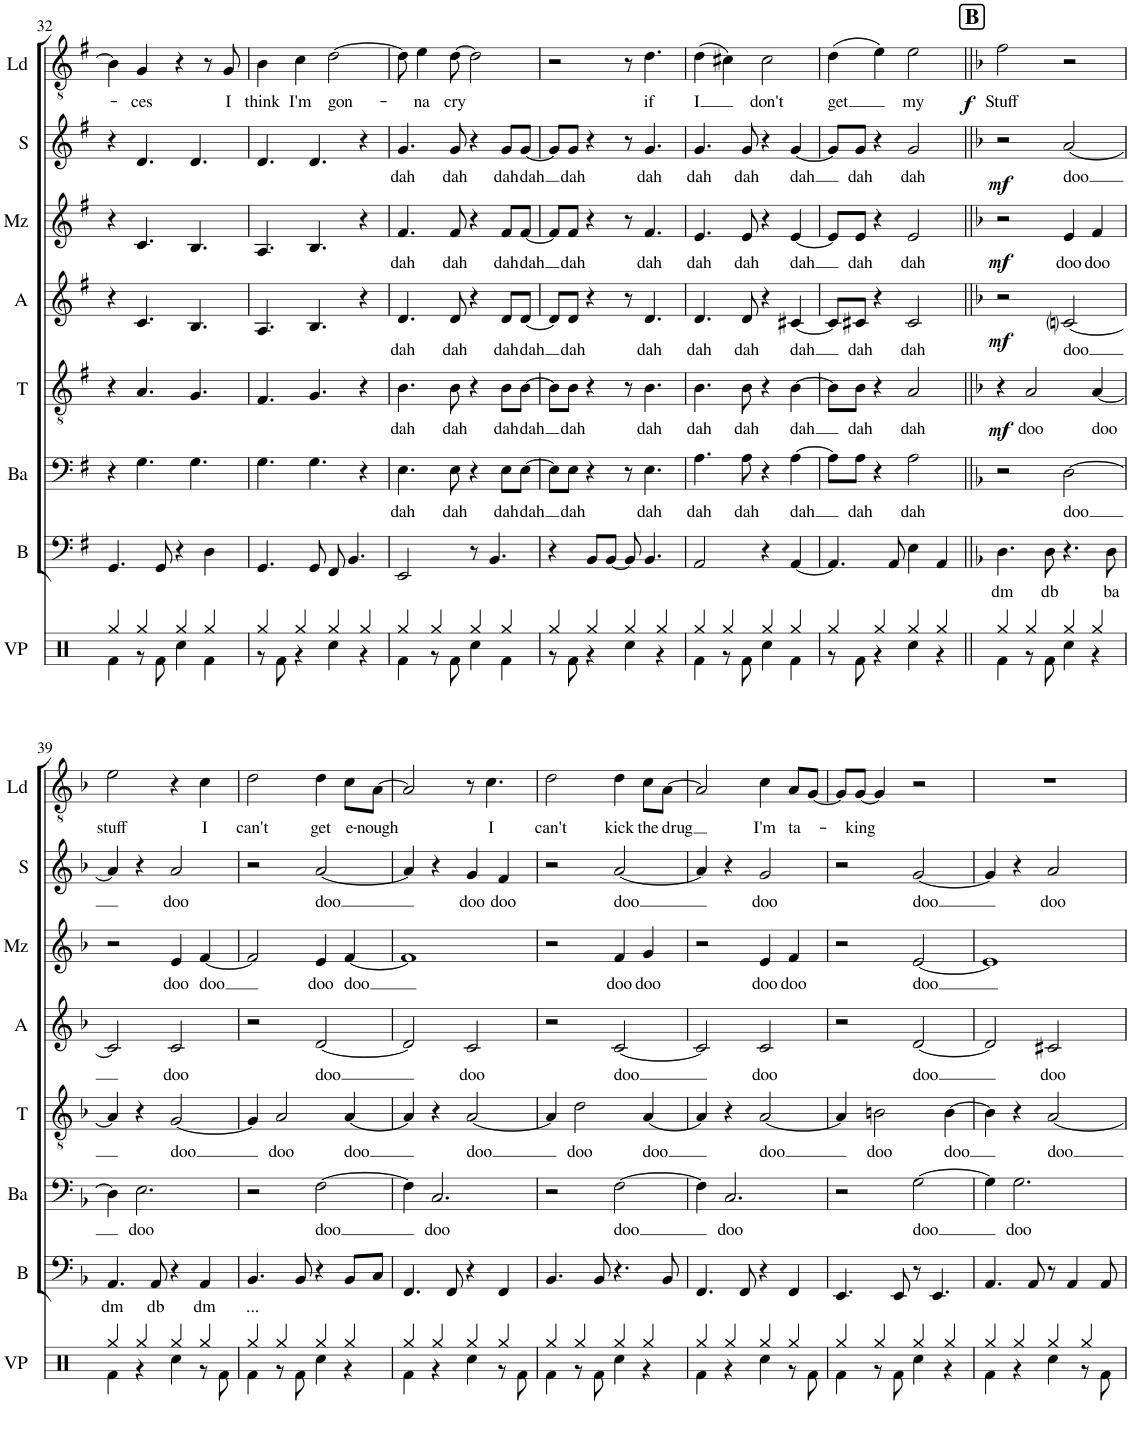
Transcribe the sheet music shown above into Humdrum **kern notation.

**kern	**kern	**text	**kern	**text	**kern	**text	**dynam	**kern	**text	**dynam	**kern	**text	**dynam	**kern	**text	**dynam	**kern	**text	**dynam
*part8	*part7	*part7	*part6	*part6	*part5	*part5	*part5	*part4	*part4	*part4	*part3	*part3	*part3	*part2	*part2	*part2	*part1	*part1	*part1
*staff8	*staff7	*staff7	*staff6	*staff6	*staff5	*staff5	*staff5	*staff4	*staff4	*staff4	*staff3	*staff3	*staff3	*staff2	*staff2	*staff2	*staff1	*staff1	*staff1
*I"Vocal Percussion	*I"Bass	*	*I"Baritone	*	*I"Tenor	*	*	*I"Alto	*	*	*I"Mezzo	*	*	*I"Soprano	*	*	*I"Lead	*	*
*I'VP	*I'B	*	*I'Ba	*	*I'T	*	*	*I'A	*	*	*I'Mz	*	*	*I'S	*	*	*I'Ld	*	*
!!LO:PB:g=z
*clefX	*clefF4	*	*clefF4	*	*clefGv2	*	*	*clefG2	*	*	*clefG2	*	*	*clefG2	*	*	*clefGv2	*	*
*k[]	*k[f#]	*	*k[f#]	*	*k[f#]	*	*	*k[f#]	*	*	*k[f#]	*	*	*k[f#]	*	*	*k[f#]	*	*
*M4/4	*M4/4	*	*M4/4	*	*M4/4	*	*	*M4/4	*	*	*M4/4	*	*	*M4/4	*	*	*M4/4	*	*
=32	=32	=32	=32	=32	=32	=32	=32	=32	=32	=32	=32	=32	=32	=32	=32	=32	=32	=32	=32
*^	*	*	*	*	*	*	*	*	*	*	*	*	*	*	*	*	*	*	*
4Rgg/	4Rf\	4.GG/	.	4r	.	4r	.	.	4r	.	.	4r	.	.	4r	.	.	4B\]	.	.
!	!	!	!	!	!	!	!	!	!	!	!	!	!	!	!	!	!	!	!LO:LY:b	!
4Rgg/	8r	.	.	4.G\	.	4.A/	.	.	4.c/	.	.	4.c/	.	.	4.d/	.	.	4G/	-ces	.
.	8Rf\	8GG/	.	.	.	.	.	.	.	.	.	.	.	.	.	.	.	.	.	.
4Rgg/	4Rcc\	4r	.	.	.	.	.	.	.	.	.	.	.	.	.	.	.	4r	.	.
.	.	.	.	4.G\	.	4.G/	.	.	4.B/	.	.	4.B/	.	.	4.d/	.	.	.	.	.
4Rgg/	4Rf\	4D\	.	.	.	.	.	.	.	.	.	.	.	.	.	.	.	8r	.	.
!	!	!	!	!	!	!	!	!	!	!	!	!	!	!	!	!	!	!	!LO:LY:b	!
.	.	.	.	.	.	.	.	.	.	.	.	.	.	.	.	.	.	8G/	I	.
=33	=33	=33	=33	=33	=33	=33	=33	=33	=33	=33	=33	=33	=33	=33	=33	=33	=33	=33	=33	=33
!	!	!	!	!	!	!	!	!	!	!	!	!	!	!	!	!	!	!	!LO:LY:b	!
4Rgg/	8r	4.GG/	.	4.G\	.	4.F#/	.	.	4.A/	.	.	4.A/	.	.	4.d/	.	.	4B\	think	.
.	8Rf\	.	.	.	.	.	.	.	.	.	.	.	.	.	.	.	.	.	.	.
!	!	!	!	!	!	!	!	!	!	!	!	!	!	!	!	!	!	!	!LO:LY:b	!
4Rgg/	4r	.	.	.	.	.	.	.	.	.	.	.	.	.	.	.	.	4c\	I'm	.
.	.	8GG/	.	4.G\	.	4.G/	.	.	4.B/	.	.	4.B/	.	.	4.d/	.	.	.	.	.
!	!	!	!	!	!	!	!	!	!	!	!	!	!	!	!	!	!	!	!LO:LY:b	!
4Rgg/	4Rcc\	8FF#/	.	.	.	.	.	.	.	.	.	.	.	.	.	.	.	[2d\	gon-	.
.	.	4.BB/	.	.	.	.	.	.	.	.	.	.	.	.	.	.	.	.	.	.
4Rgg/	4r	.	.	4r	.	4r	.	.	4r	.	.	4r	.	.	4r	.	.	.	.	.
=34	=34	=34	=34	=34	=34	=34	=34	=34	=34	=34	=34	=34	=34	=34	=34	=34	=34	=34	=34	=34
!	!	!	!	!	!LO:LY:b	!	!LO:LY:b	!	!	!LO:LY:b	!	!	!LO:LY:b	!	!	!LO:LY:b	!	!	!	!
4Rgg/	4Rf\	2EE/	.	4.E\	dah	4.B\	dah	.	4.d/	dah	.	4.f#/	dah	.	4.g/	dah	.	8d\]	.	.
!	!	!	!	!	!	!	!	!	!	!	!	!	!	!	!	!	!	!	!LO:LY:b	!
.	.	.	.	.	.	.	.	.	.	.	.	.	.	.	.	.	.	4e\	na	.
4Rgg/	8r	.	.	.	.	.	.	.	.	.	.	.	.	.	.	.	.	.	.	.
!	!	!	!	!	!LO:LY:b	!	!LO:LY:b	!	!	!LO:LY:b	!	!	!LO:LY:b	!	!	!LO:LY:b	!	!	!LO:LY:b	!
.	8Rf\	.	.	8E\	dah	8B\	dah	.	8d/	dah	.	8f#/	dah	.	8g/	dah	.	[8d\	cry	.
4Rgg/	4Rcc\	8r	.	4r	.	4r	.	.	4r	.	.	4r	.	.	4r	.	.	2d\]	.	.
.	.	4.BB/	.	.	.	.	.	.	.	.	.	.	.	.	.	.	.	.	.	.
!	!	!	!	!	!LO:LY:b	!	!LO:LY:b	!	!	!LO:LY:b	!	!	!LO:LY:b	!	!	!LO:LY:b	!	!	!	!
4Rgg/	4Rf\	.	.	8E\L	dah	8B\L	dah	.	8d/L	dah	.	8f#/L	dah	.	8g/L	dah	.	.	.	.
!	!	!	!	!	!LO:LY:b	!	!LO:LY:b	!	!	!LO:LY:b	!	!	!LO:LY:b	!	!	!LO:LY:b	!	!	!	!
.	.	.	.	[8E\J	dah	[8B\J	dah	.	[8d/J	dah	.	[8f#/J	dah	.	[8g/J	dah	.	.	.	.
=35	=35	=35	=35	=35	=35	=35	=35	=35	=35	=35	=35	=35	=35	=35	=35	=35	=35	=35	=35	=35
4Rgg/	8r	4r	.	8E\L]	.	8B\L]	.	.	8d/L]	.	.	8f#/L]	.	.	8g/L]	.	.	2r	.	.
!	!	!	!	!	!LO:LY:b	!	!LO:LY:b	!	!	!LO:LY:b	!	!	!LO:LY:b	!	!	!LO:LY:b	!	!	!	!
.	8Rf\	.	.	8E\J	dah	8B\J	dah	.	8d/J	dah	.	8f#/J	dah	.	8g/J	dah	.	.	.	.
4Rgg/	4r	8BB/L	.	4r	.	4r	.	.	4r	.	.	4r	.	.	4r	.	.	.	.	.
.	.	[8BB/J	.	.	.	.	.	.	.	.	.	.	.	.	.	.	.	.	.	.
4Rgg/	4Rcc\	8BB/]	.	8r	.	8r	.	.	8r	.	.	8r	.	.	8r	.	.	8r	.	.
!	!	!	!	!	!LO:LY:b	!	!LO:LY:b	!	!	!LO:LY:b	!	!	!LO:LY:b	!	!	!LO:LY:b	!	!	!LO:LY:b	!
.	.	4.BB/	.	4.E\	dah	4.B\	dah	.	4.d/	dah	.	4.f#/	dah	.	4.g/	dah	.	4.d\	if	.
4Rgg/	4r	.	.	.	.	.	.	.	.	.	.	.	.	.	.	.	.	.	.	.
=36	=36	=36	=36	=36	=36	=36	=36	=36	=36	=36	=36	=36	=36	=36	=36	=36	=36	=36	=36	=36
!	!	!	!	!	!LO:LY:b	!	!LO:LY:b	!	!	!LO:LY:b	!	!	!LO:LY:b	!	!	!LO:LY:b	!	!	!LO:LY:b	!
4Rgg/	4Rf\	2AA/	.	4.A\	dah	4.B\	dah	.	4.d/	dah	.	4.e/	dah	.	4.g/	dah	.	(4d\	I	.
4Rgg/	8r	.	.	.	.	.	.	.	.	.	.	.	.	.	.	.	.	4c#X\)	.	.
!	!	!	!	!	!LO:LY:b	!	!LO:LY:b	!	!	!LO:LY:b	!	!	!LO:LY:b	!	!	!LO:LY:b	!	!	!	!
.	8Rf\	.	.	8A\	dah	8B\	dah	.	8d/	dah	.	8e/	dah	.	8g/	dah	.	.	.	.
!	!	!	!	!	!	!	!	!	!	!	!	!	!	!	!	!	!	!	!LO:LY:b	!
4Rgg/	4Rcc\	4r	.	4r	.	4r	.	.	4r	.	.	4r	.	.	4r	.	.	2c#\	don't	.
!	!	!	!	!	!LO:LY:b	!	!LO:LY:b	!	!	!LO:LY:b	!	!	!LO:LY:b	!	!	!LO:LY:b	!	!	!	!
4Rgg/	4Rf\	[4AA/	.	[4A\	dah	[4B\	dah	.	[4c#X/	dah	.	[4e/	dah	.	[4g/	dah	.	.	.	.
=37	=37	=37	=37	=37	=37	=37	=37	=37	=37	=37	=37	=37	=37	=37	=37	=37	=37	=37	=37	=37
!	!	!	!	!	!	!	!	!	!	!	!	!	!	!	!	!	!	!	!LO:LY:b	!
4Rgg/	8r	4.AA/]	.	8A\L]	.	8B\L]	.	.	8c#/L]	.	.	8e/L]	.	.	8g/L]	.	.	(4d\	get	.
!	!	!	!	!	!LO:LY:b	!	!LO:LY:b	!	!	!LO:LY:b	!	!	!LO:LY:b	!	!	!LO:LY:b	!	!	!	!
.	8Rf\	.	.	8A\J	dah	8B\J	dah	.	8c#X/J	dah	.	8e/J	dah	.	8g/J	dah	.	.	.	.
4Rgg/	4r	.	.	4r	.	4r	.	.	4r	.	.	4r	.	.	4r	.	.	4e\)	.	.
.	.	8AA/	.	.	.	.	.	.	.	.	.	.	.	.	.	.	.	.	.	.
!	!	!	!	!	!LO:LY:b	!	!LO:LY:b	!	!	!LO:LY:b	!	!	!LO:LY:b	!	!	!LO:LY:b	!	!	!LO:LY:b	!
4Rgg/	4Rcc\	4E\	.	2A\	dah	2A/	dah	.	2c#/	dah	.	2e/	dah	.	2g/	dah	.	2e\	my	.
4Rgg/	4r	4AA/	.	.	.	.	.	.	.	.	.	.	.	.	.	.	.	.	.	.
!!LO:REH:place=s1:a:B:cj:fs=14:t=B
=38||	=38||	=38||	=38||	=38||	=38||	=38||	=38||	=38||	=38||	=38||	=38||	=38||	=38||	=38||	=38||	=38||	=38||	=38||	=38||	=38||
*	*	*k[b-]	*	*k[b-]	*	*k[b-]	*	*	*k[b-]	*	*	*k[b-]	*	*	*k[b-]	*	*	*k[b-]	*	*
!	!	!	!LO:LY:b	!	!	!	!	!LO:DY:b	!	!	!LO:DY:b	!	!	!LO:DY:b	!	!	!LO:DY:b	!	!LO:LY:b	!LO:DY:b
4Rgg/	4Rf\	4.D\	dm	2r	.	4r	.	mf	2r	.	mf	2r	.	mf	2r	.	mf	2f\	Stuff	f
!	!	!	!	!	!	!	!LO:LY:b	!	!	!	!	!	!	!	!	!	!	!	!	!
4Rgg/	8r	.	.	.	.	2A/	doo	.	.	.	.	.	.	.	.	.	.	.	.	.
!	!	!	!LO:LY:b	!	!	!	!	!	!	!	!	!	!	!	!	!	!	!	!	!
.	8Rf\	8D\	db	.	.	.	.	.	.	.	.	.	.	.	.	.	.	.	.	.
!	!	!	!	!	!LO:LY:b	!	!	!	!	!LO:LY:b	!	!	!LO:LY:b	!	!	!LO:LY:b	!	!	!	!
4Rgg/	4Rcc\	4.r	.	[2D\	doo	.	.	.	[2cni/	doo	.	4e/	doo	.	[2a/	doo	.	2r	.	.
!	!	!	!	!	!	!	!LO:LY:b	!	!	!	!	!	!LO:LY:b	!	!	!	!	!	!	!
4Rgg/	4r	.	.	.	.	[4A/	doo	.	.	.	.	4f/	doo	.	.	.	.	.	.	.
!	!	!	!LO:LY:b	!	!	!	!	!	!	!	!	!	!	!	!	!	!	!	!	!
.	.	8D\	ba	.	.	.	.	.	.	.	.	.	.	.	.	.	.	.	.	.
!!LO:LB:g=z
=39	=39	=39	=39	=39	=39	=39	=39	=39	=39	=39	=39	=39	=39	=39	=39	=39	=39	=39	=39	=39
!	!	!	!LO:LY:b	!	!	!	!	!	!	!	!	!	!	!	!	!	!	!	!LO:LY:b	!
4Rgg/	4Rf\	4.AA/	dm	4D\]	.	4A/]	.	.	2c/]	.	.	2r	.	.	4a/]	.	.	2e\	stuff	.
!	!	!	!	!	!LO:LY:b	!	!	!	!	!	!	!	!	!	!	!	!	!	!	!
4Rgg/	4r	.	.	2.E\	doo	4r	.	.	.	.	.	.	.	.	4r	.	.	.	.	.
!	!	!	!LO:LY:b	!	!	!	!	!	!	!	!	!	!	!	!	!	!	!	!	!
.	.	8AA/	db	.	.	.	.	.	.	.	.	.	.	.	.	.	.	.	.	.
!	!	!	!	!	!	!	!LO:LY:b	!	!	!LO:LY:b	!	!	!LO:LY:b	!	!	!LO:LY:b	!	!	!	!
4Rgg/	4Rcc\	4r	.	.	.	[2G/	doo	.	2c/	doo	.	4e/	doo	.	2a/	doo	.	4r	.	.
!	!	!	!LO:LY:b	!	!	!	!	!	!	!	!	!	!LO:LY:b	!	!	!	!	!	!LO:LY:b	!
4Rgg/	8r	4AA/	dm	.	.	.	.	.	.	.	.	[4f/	doo	.	.	.	.	4c\	I	.
.	8Rf\	.	.	.	.	.	.	.	.	.	.	.	.	.	.	.	.	.	.	.
=40	=40	=40	=40	=40	=40	=40	=40	=40	=40	=40	=40	=40	=40	=40	=40	=40	=40	=40	=40	=40
!	!	!	!LO:LY:b	!	!	!	!	!	!	!	!	!	!	!	!	!	!	!	!LO:LY:b	!
4Rgg/	4Rf\	4.BB-/	...	2r	.	4G/]	.	.	2r	.	.	2f/]	.	.	2r	.	.	2d\	can't	.
!	!	!	!	!	!	!	!LO:LY:b	!	!	!	!	!	!	!	!	!	!	!	!	!
4Rgg/	8r	.	.	.	.	2A/	doo	.	.	.	.	.	.	.	.	.	.	.	.	.
.	8Rf\	8BB-/	.	.	.	.	.	.	.	.	.	.	.	.	.	.	.	.	.	.
!	!	!	!	!	!LO:LY:b	!	!	!	!	!LO:LY:b	!	!	!LO:LY:b	!	!	!LO:LY:b	!	!	!LO:LY:b	!
4Rgg/	4Rcc\	4r	.	[2F\	doo	.	.	.	[2d/	doo	.	4e/	doo	.	[2a/	doo	.	4d\	get	.
!	!	!	!	!	!	!	!LO:LY:b	!	!	!	!	!	!LO:LY:b	!	!	!	!	!	!LO:LY:b	!
4Rgg/	4r	8BB-/L	.	.	.	[4A/	doo	.	.	.	.	[4f/	doo	.	.	.	.	8c\L	e-	.
!	!	!	!	!	!	!	!	!	!	!	!	!	!	!	!	!	!	!	!LO:LY:b	!
.	.	8C/J	.	.	.	.	.	.	.	.	.	.	.	.	.	.	.	[8A\J	-nough	.
=41	=41	=41	=41	=41	=41	=41	=41	=41	=41	=41	=41	=41	=41	=41	=41	=41	=41	=41	=41	=41
4Rgg/	4Rf\	4.FF/	.	4F\]	.	4A/]	.	.	2d/]	.	.	1f]	.	.	4a/]	.	.	2A/]	.	.
!	!	!	!	!	!LO:LY:b	!	!	!	!	!	!	!	!	!	!	!	!	!	!	!
4Rgg/	4r	.	.	2.C/	doo	4r	.	.	.	.	.	.	.	.	4r	.	.	.	.	.
.	.	8FF/	.	.	.	.	.	.	.	.	.	.	.	.	.	.	.	.	.	.
!	!	!	!	!	!	!	!LO:LY:b	!	!	!LO:LY:b	!	!	!	!	!	!LO:LY:b	!	!	!	!
4Rgg/	4Rcc\	4r	.	.	.	[2A/	doo	.	2c/	doo	.	.	.	.	4g/	doo	.	8r	.	.
!	!	!	!	!	!	!	!	!	!	!	!	!	!	!	!	!	!	!	!LO:LY:b	!
.	.	.	.	.	.	.	.	.	.	.	.	.	.	.	.	.	.	4.c\	I	.
!	!	!	!	!	!	!	!	!	!	!	!	!	!	!	!	!LO:LY:b	!	!	!	!
4Rgg/	8r	4FF/	.	.	.	.	.	.	.	.	.	.	.	.	4f/	doo	.	.	.	.
.	8Rf\	.	.	.	.	.	.	.	.	.	.	.	.	.	.	.	.	.	.	.
=42	=42	=42	=42	=42	=42	=42	=42	=42	=42	=42	=42	=42	=42	=42	=42	=42	=42	=42	=42	=42
!	!	!	!	!	!	!	!	!	!	!	!	!	!	!	!	!	!	!	!LO:LY:b	!
4Rgg/	4Rf\	4.BB-/	.	2r	.	4A/]	.	.	2r	.	.	2r	.	.	2r	.	.	2d\	can't	.
!	!	!	!	!	!	!	!LO:LY:b	!	!	!	!	!	!	!	!	!	!	!	!	!
4Rgg/	8r	.	.	.	.	2d\	doo	.	.	.	.	.	.	.	.	.	.	.	.	.
.	8Rf\	8BB-/	.	.	.	.	.	.	.	.	.	.	.	.	.	.	.	.	.	.
!	!	!	!	!	!LO:LY:b	!	!	!	!	!LO:LY:b	!	!	!LO:LY:b	!	!	!LO:LY:b	!	!	!LO:LY:b	!
4Rgg/	4Rcc\	4.r	.	[2F\	doo	.	.	.	[2c/	doo	.	4f/	doo	.	[2a/	doo	.	4d\	kick	.
!	!	!	!	!	!	!	!LO:LY:b	!	!	!	!	!	!LO:LY:b	!	!	!	!	!	!LO:LY:b	!
4Rgg/	4r	.	.	.	.	[4A/	doo	.	.	.	.	4g/	doo	.	.	.	.	8c\L	the	.
!	!	!	!	!	!	!	!	!	!	!	!	!	!	!	!	!	!	!	!LO:LY:b	!
.	.	8BB-/	.	.	.	.	.	.	.	.	.	.	.	.	.	.	.	[8A\J	drug	.
=43	=43	=43	=43	=43	=43	=43	=43	=43	=43	=43	=43	=43	=43	=43	=43	=43	=43	=43	=43	=43
4Rgg/	4Rf\	4.FF/	.	4F\]	.	4A/]	.	.	2c/]	.	.	2r	.	.	4a/]	.	.	2A/]	.	.
!	!	!	!	!	!LO:LY:b	!	!	!	!	!	!	!	!	!	!	!	!	!	!	!
4Rgg/	4r	.	.	2.C/	doo	4r	.	.	.	.	.	.	.	.	4r	.	.	.	.	.
.	.	8FF/	.	.	.	.	.	.	.	.	.	.	.	.	.	.	.	.	.	.
!	!	!	!	!	!	!	!LO:LY:b	!	!	!LO:LY:b	!	!	!LO:LY:b	!	!	!LO:LY:b	!	!	!LO:LY:b	!
4Rgg/	4Rcc\	4r	.	.	.	[2A/	doo	.	2c/	doo	.	4e/	doo	.	2g/	doo	.	4c\	I'm	.
!	!	!	!	!	!	!	!	!	!	!	!	!	!LO:LY:b	!	!	!	!	!	!LO:LY:b	!
4Rgg/	8r	4FF/	.	.	.	.	.	.	.	.	.	4f/	doo	.	.	.	.	8A/L	ta-	.
.	8Rf\	.	.	.	.	.	.	.	.	.	.	.	.	.	.	.	.	[8G/J	.	.
=44	=44	=44	=44	=44	=44	=44	=44	=44	=44	=44	=44	=44	=44	=44	=44	=44	=44	=44	=44	=44
4Rgg/	4Rf\	4.EE/	.	2r	.	4A/]	.	.	2r	.	.	2r	.	.	2r	.	.	8G/L]	.	.
!	!	!	!	!	!	!	!	!	!	!	!	!	!	!	!	!	!	!	!LO:LY:b	!
.	.	.	.	.	.	.	.	.	.	.	.	.	.	.	.	.	.	[8G/J	-king	.
!	!	!	!	!	!	!	!LO:LY:b	!	!	!	!	!	!	!	!	!	!	!	!	!
4Rgg/	8r	.	.	.	.	2Bn\	doo	.	.	.	.	.	.	.	.	.	.	4G/]	.	.
.	8Rf\	8EE/	.	.	.	.	.	.	.	.	.	.	.	.	.	.	.	.	.	.
!	!	!	!	!	!LO:LY:b	!	!	!	!	!LO:LY:b	!	!	!LO:LY:b	!	!	!LO:LY:b	!	!	!	!
4Rgg/	4Rcc\	8r	.	[2G\	doo	.	.	.	[2d/	doo	.	[2e/	doo	.	[2g/	doo	.	2r	.	.
.	.	4.EE/	.	.	.	.	.	.	.	.	.	.	.	.	.	.	.	.	.	.
!	!	!	!	!	!	!	!LO:LY:b	!	!	!	!	!	!	!	!	!	!	!	!	!
4Rgg/	4r	.	.	.	.	[4B\	doo	.	.	.	.	.	.	.	.	.	.	.	.	.
=45	=45	=45	=45	=45	=45	=45	=45	=45	=45	=45	=45	=45	=45	=45	=45	=45	=45	=45	=45	=45
4Rgg/	4Rf\	4.AA/	.	4G\]	.	4B\]	.	.	2d/]	.	.	1e]	.	.	4g/]	.	.	1r	.	.
!	!	!	!	!	!LO:LY:b	!	!	!	!	!	!	!	!	!	!	!	!	!	!	!
4Rgg/	4r	.	.	2.G\	doo	4r	.	.	.	.	.	.	.	.	4r	.	.	.	.	.
.	.	8AA/	.	.	.	.	.	.	.	.	.	.	.	.	.	.	.	.	.	.
!	!	!	!	!	!	!	!LO:LY:b	!	!	!LO:LY:b	!	!	!	!	!	!LO:LY:b	!	!	!	!
4Rgg/	4Rcc\	8r	.	.	.	[2A/	doo	.	2c#X/	doo	.	.	.	.	2a/	doo	.	.	.	.
.	.	4AA/	.	.	.	.	.	.	.	.	.	.	.	.	.	.	.	.	.	.
4Rgg/	8r	.	.	.	.	.	.	.	.	.	.	.	.	.	.	.	.	.	.	.
.	8Rf\	8AA/	.	.	.	.	.	.	.	.	.	.	.	.	.	.	.	.	.	.
*v	*v	*	*	*	*	*	*	*	*	*	*	*	*	*	*	*	*	*	*	*
=	=	=	=	=	=	=	=	=	=	=	=	=	=	=	=	=	=	=	=
*-	*-	*-	*-	*-	*-	*-	*-	*-	*-	*-	*-	*-	*-	*-	*-	*-	*-	*-	*-
